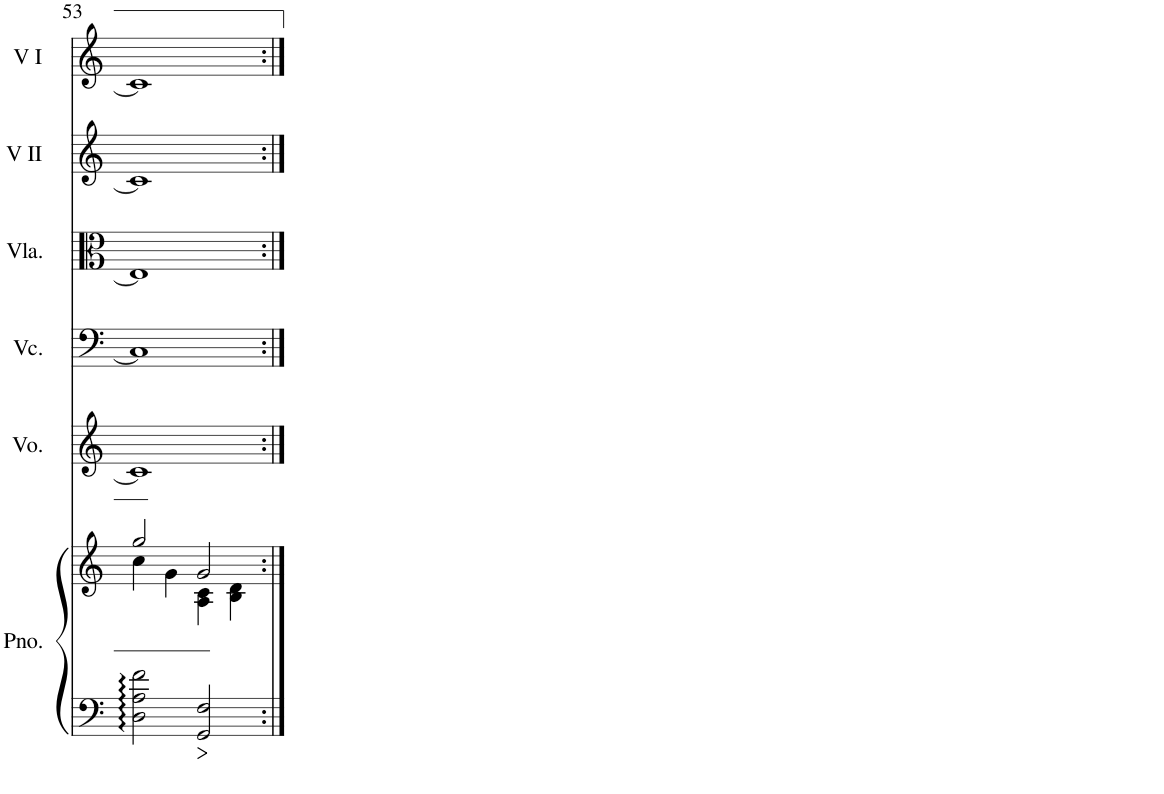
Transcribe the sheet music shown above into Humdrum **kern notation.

**kern	**kern	**kern	**kern	**kern	**kern	**kern
*part6	*part6	*part5	*part4	*part3	*part2	*part1
*staff7	*staff6	*staff5	*staff4	*staff3	*staff2	*staff1
*I"Piano	*	*I"Voice	*I"Violoncello	*I"Viola	*I"Violin II	*I"Violin I
*I'Pno.	*	*I'Vo.	*I'Vc.	*I'Vla.	*I'V II	*I'V I
!!LO:PB:g=z
*clefF4	*clefG2	*clefG2	*clefF4	*clefC3	*clefG2	*clefG2
*k[]	*k[]	*k[]	*k[]	*k[]	*k[]	*k[]
*M4/4	*M4/4	*M4/4	*M4/4	*M4/4	*M4/4	*M4/4
=53	=53	=53	=53	=53	=53	=53
*	*^	*	*	*	*	*
2D\ 2A\ 2f\	2gg/	4cc\	1c]	1C]	1E]	1c]	1c]
.	.	4g\	.	.	.	.	.
2GG/ 2F/	2g/	4A\ 4c\	.	.	.	.	.
.	.	4B\ 4d\	.	.	.	.	.
*	*v	*v	*	*	*	*	*
=:|!	=:|!	=:|!	=:|!	=:|!	=:|!	=:|!
*-	*-	*-	*-	*-	*-	*-
